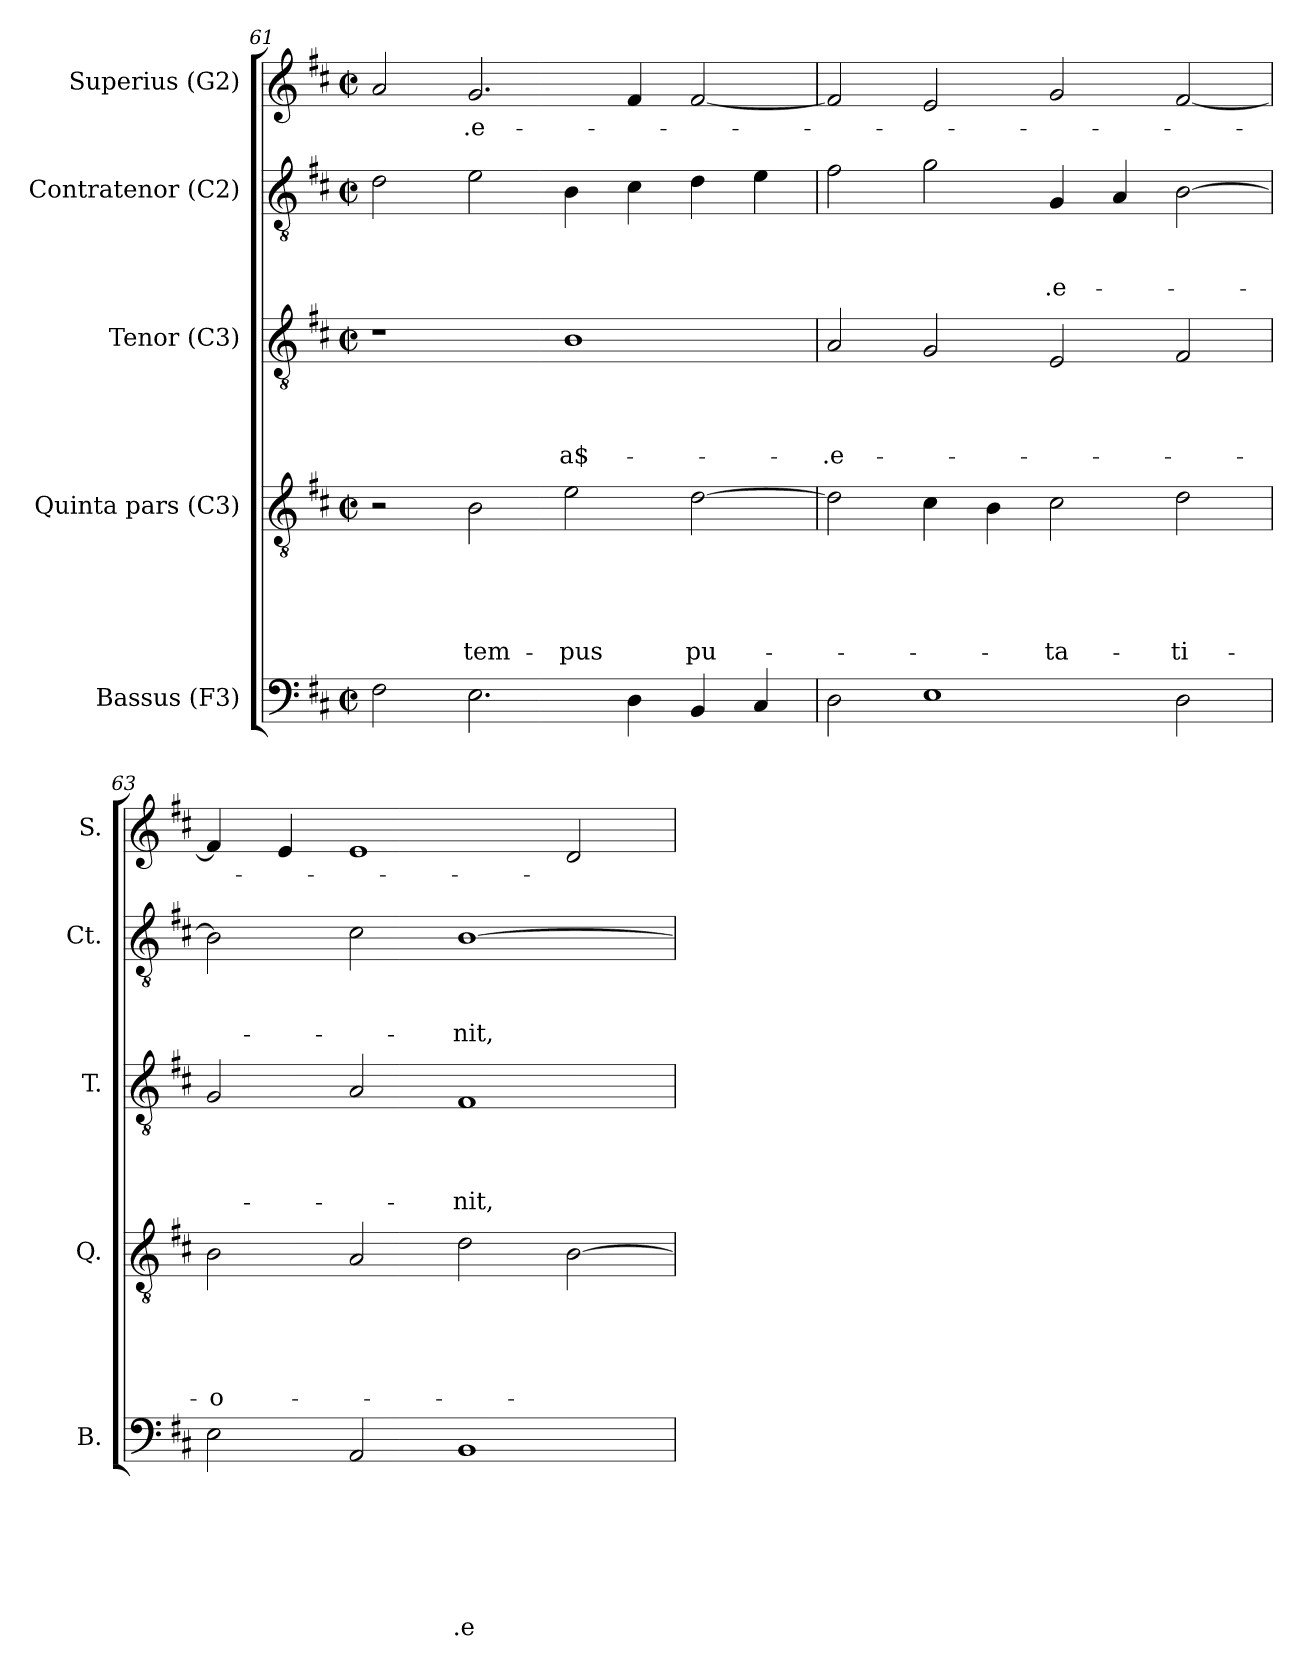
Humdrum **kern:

**kern	**text	**text	**text	**text	**text	**text	**text	**kern	**text	**text	**text	**text	**text	**kern	**text	**text	**text	**text	**kern	**text	**text	**text	**kern	**text
*part5	*part5	*part5	*part5	*part5	*part5	*part5	*part5	*part4	*part4	*part4	*part4	*part4	*part4	*part3	*part3	*part3	*part3	*part3	*part2	*part2	*part2	*part2	*part1	*part1
*staff5	*staff5	*staff5	*staff5	*staff5	*staff5	*staff5	*staff5	*staff4	*staff4	*staff4	*staff4	*staff4	*staff4	*staff3	*staff3	*staff3	*staff3	*staff3	*staff2	*staff2	*staff2	*staff2	*staff1	*staff1
*I"Bassus (F3)	*	*	*	*	*	*	*	*I"Quinta pars (C3)	*	*	*	*	*	*I"Tenor (C3)	*	*	*	*	*I"Contratenor (C2)	*	*	*	*I"Superius (G2)	*
*I'B.	*	*	*	*	*	*	*	*I'Q.	*	*	*	*	*	*I'T.	*	*	*	*	*I'Ct.	*	*	*	*I'S.	*
!!LO:PB:g=z
*clefF4	*	*	*	*	*	*	*	*clefGv2	*	*	*	*	*	*clefGv2	*	*	*	*	*clefGv2	*	*	*	*clefG2	*
*k[f#c#]	*	*	*	*	*	*	*	*k[f#c#]	*	*	*	*	*	*k[f#c#]	*	*	*	*	*k[f#c#]	*	*	*	*k[f#c#]	*
*D:	*	*	*	*	*	*	*	*D:	*	*	*	*	*	*D:	*	*	*	*	*D:	*	*	*	*D:	*
*M2/2	*	*	*	*	*	*	*	*M2/2	*	*	*	*	*	*M2/2	*	*	*	*	*M2/2	*	*	*	*M2/2	*
*met(c|)	*	*	*	*	*	*	*	*met(c|)	*	*	*	*	*	*met(c|)	*	*	*	*	*met(c|)	*	*	*	*met(c|)	*
=61	=61	=61	=61	=61	=61	=61	=61	=61	=61	=61	=61	=61	=61	=61	=61	=61	=61	=61	=61	=61	=61	=61	=61	=61
2F#\	.	.	.	.	.	.	.	2r	.	.	.	.	.	1r	.	.	.	.	2d\	.	.	.	2a/	.
!	!	!	!	!	!	!	!	!	!	!	!	!	!LO:LY:b	!	!	!	!	!	!	!	!	!	!	!LO:LY:b
2.E\	.	.	.	.	.	.	.	2B\	.	.	.	.	tem-	.	.	.	.	.	2e\	.	.	.	2.g/	-.e-
!	!	!	!	!	!	!	!	!	!	!	!	!	!LO:LY:b	!	!	!	!	!LO:LY:b	!	!	!	!	!	!
.	.	.	.	.	.	.	.	2e\	.	.	.	.	-pus	1B	.	.	.	a$-	4B\	.	.	.	.	.
4D\	.	.	.	.	.	.	.	.	.	.	.	.	.	.	.	.	.	.	4c#\	.	.	.	4f#/	.
!	!	!	!	!	!	!	!	!	!	!	!	!	!LO:LY:b	!	!	!	!	!	!	!	!	!	!	!
4BB/	.	.	.	.	.	.	.	[>2d\	.	.	.	.	pu-	.	.	.	.	.	4d\	.	.	.	[<2f#/	.
4C#/	.	.	.	.	.	.	.	.	.	.	.	.	.	.	.	.	.	.	4e\	.	.	.	.	.
=62	=62	=62	=62	=62	=62	=62	=62	=62	=62	=62	=62	=62	=62	=62	=62	=62	=62	=62	=62	=62	=62	=62	=62	=62
!	!	!	!	!	!	!	!	!	!	!	!	!	!	!	!	!	!	!LO:LY:b	!	!	!	!	!	!
2D\	.	.	.	.	.	.	.	2d\]	.	.	.	.	.	2A/	.	.	.	-.e-	2f#\	.	.	.	2f#/]	.
1E	.	.	.	.	.	.	.	4c#\	.	.	.	.	.	2G/	.	.	.	.	2g\	.	.	.	2e/	.
.	.	.	.	.	.	.	.	4B\	.	.	.	.	.	.	.	.	.	.	.	.	.	.	.	.
!	!	!	!	!	!	!	!	!	!	!	!	!	!LO:LY:b	!	!	!	!	!	!	!	!	!LO:LY:b	!	!
.	.	.	.	.	.	.	.	2c#\	.	.	.	.	-ta-	2E/	.	.	.	.	4G/	.	.	-.e-	2g/	.
.	.	.	.	.	.	.	.	.	.	.	.	.	.	.	.	.	.	.	4A/	.	.	.	.	.
!	!	!	!	!	!	!	!	!	!	!	!	!	!LO:LY:b	!	!	!	!	!	!	!	!	!	!	!
2D\	.	.	.	.	.	.	.	2d\	.	.	.	.	-ti-	2F#/	.	.	.	.	[>2B\	.	.	.	[<2f#/	.
=63	=63	=63	=63	=63	=63	=63	=63	=63	=63	=63	=63	=63	=63	=63	=63	=63	=63	=63	=63	=63	=63	=63	=63	=63
!	!	!	!	!	!	!	!	!	!	!	!	!	!LO:LY:b	!	!	!	!	!	!	!	!	!	!	!
2E\	.	.	.	.	.	.	.	2B\	.	.	.	.	-o-	2G/	.	.	.	.	2B\]	.	.	.	4f#/]	.
.	.	.	.	.	.	.	.	.	.	.	.	.	.	.	.	.	.	.	.	.	.	.	4e/	.
2AA/	.	.	.	.	.	.	.	2A/	.	.	.	.	.	2A/	.	.	.	.	2c#\	.	.	.	1e	.
!	!	!	!	!	!	!	!LO:LY:b	!	!	!	!	!	!	!	!	!	!	!LO:LY:b	!	!	!	!LO:LY:b	!	!
1BB	.	.	.	.	.	.	-.e-	2d\	.	.	.	.	.	1F#	.	.	.	-nit,	[<1B	.	.	-nit,	.	.
.	.	.	.	.	.	.	.	[<2B\	.	.	.	.	.	.	.	.	.	.	.	.	.	.	2d/	.
=	=	=	=	=	=	=	=	=	=	=	=	=	=	=	=	=	=	=	=	=	=	=	=	=
*-	*-	*-	*-	*-	*-	*-	*-	*-	*-	*-	*-	*-	*-	*-	*-	*-	*-	*-	*-	*-	*-	*-	*-	*-
